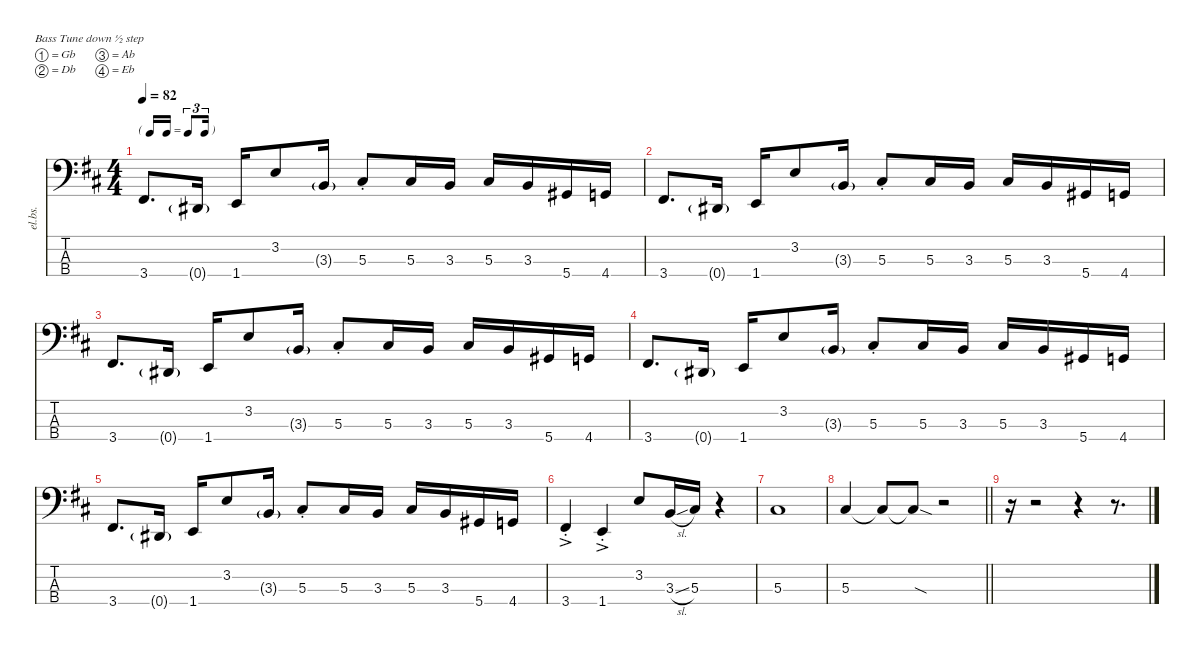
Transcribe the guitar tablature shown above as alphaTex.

\defaultSystemsLayout 4
\hideDynamics
\bracketExtendMode nobrackets
\otherSystemsTrackNameOrientation horizontal
\track ("Billy" "el.bs.") {instrument electricbassfinger}
\staff {score tabs}
\tuning (Gb2 Db2 Ab1 Eb1)
\ts (4 4)
\tf triplet16th
\tempo 82
\clef f4
\ks d
3.4{acc #}.8{d dy f beam Up} 0.4{g acc #}.16{dy ff beam Up} 1.4{acc forcenatural}.16{dy f beam Up} 3.2{acc forcenatural}.8{beam Up} 3.3{g acc forcenatural}.16{dy ff beam Up} 5.3{st acc #}.8{dy f beam Up} 5.3{acc #}.16{beam Up} 3.3{acc forcenatural}.16{beam Up} 5.3{acc #}.16{beam Up} 3.3{acc forcenatural}.16{beam Up} 5.4{acc #}.16{beam Up} 4.4{acc forcenatural}.16{beam Up} |
3.4{acc #}.8{d beam Up} 0.4{g acc #}.16{dy ff beam Up} 1.4{acc forcenatural}.16{dy f beam Up} 3.2{acc forcenatural}.8{beam Up} 3.3{g acc forcenatural}.16{dy ff beam Up} 5.3{st acc #}.8{dy f beam Up} 5.3{acc #}.16{beam Up} 3.3{acc forcenatural}.16{beam Up} 5.3{acc #}.16{beam Up} 3.3{acc forcenatural}.16{beam Up} 5.4{acc #}.16{beam Up} 4.4{acc forcenatural}.16{beam Up} |
3.4{acc #}.8{d beam Up} 0.4{g acc #}.16{dy ff beam Up} 1.4{acc forcenatural}.16{dy f beam Up} 3.2{acc forcenatural}.8{beam Up} 3.3{g acc forcenatural}.16{dy ff beam Up} 5.3{st acc #}.8{dy f beam Up} 5.3{acc #}.16{beam Up} 3.3{acc forcenatural}.16{beam Up} 5.3{acc #}.16{beam Up} 3.3{acc forcenatural}.16{beam Up} 5.4{acc #}.16{beam Up} 4.4{acc forcenatural}.16{beam Up} |
3.4{acc #}.8{d beam Up} 0.4{g acc #}.16{dy ff beam Up} 1.4{acc forcenatural}.16{dy f beam Up} 3.2{acc forcenatural}.8{beam Up} 3.3{g acc forcenatural}.16{dy ff beam Up} 5.3{st acc #}.8{dy f beam Up} 5.3{acc #}.16{beam Up} 3.3{acc forcenatural}.16{beam Up} 5.3{acc #}.16{beam Up} 3.3{acc forcenatural}.16{beam Up} 5.4{acc #}.16{beam Up} 4.4{acc forcenatural}.16{beam Up} |
3.4{acc #}.8{d beam Up} 0.4{g acc #}.16{dy ff beam Up} 1.4{acc forcenatural}.16{dy f beam Up} 3.2{acc forcenatural}.8{beam Up} 3.3{g acc forcenatural}.16{dy ff beam Up} 5.3{st acc #}.8{dy f beam Up} 5.3{acc #}.16{beam Up} 3.3{acc forcenatural}.16{beam Up} 5.3{acc #}.16{beam Up} 3.3{acc forcenatural}.16{beam Up} 5.4{acc #}.16{beam Up} 4.4{acc forcenatural}.16{beam Up} |
3.4{ac st acc #}.4{beam Up} 1.4{ac st acc forcenatural}.4{beam Up} 3.2{acc forcenatural}.8{beam Up} 3.3{sl acc forcenatural}.16{beam Up} 5.3{acc #}.16{beam Up} r.4{beam Up} |
5.3{acc #}.1{beam Up} |
\barLineRight lightlight
5.3{acc #}.4{beam Up} 5.3{t acc #}.8{beam Up} 5.3{sod t acc #}.8{beam Up} r.2{beam Up} |
r.16{beam Down} r.2{beam Down} r.4{beam Down} r.8{d beam Down}
